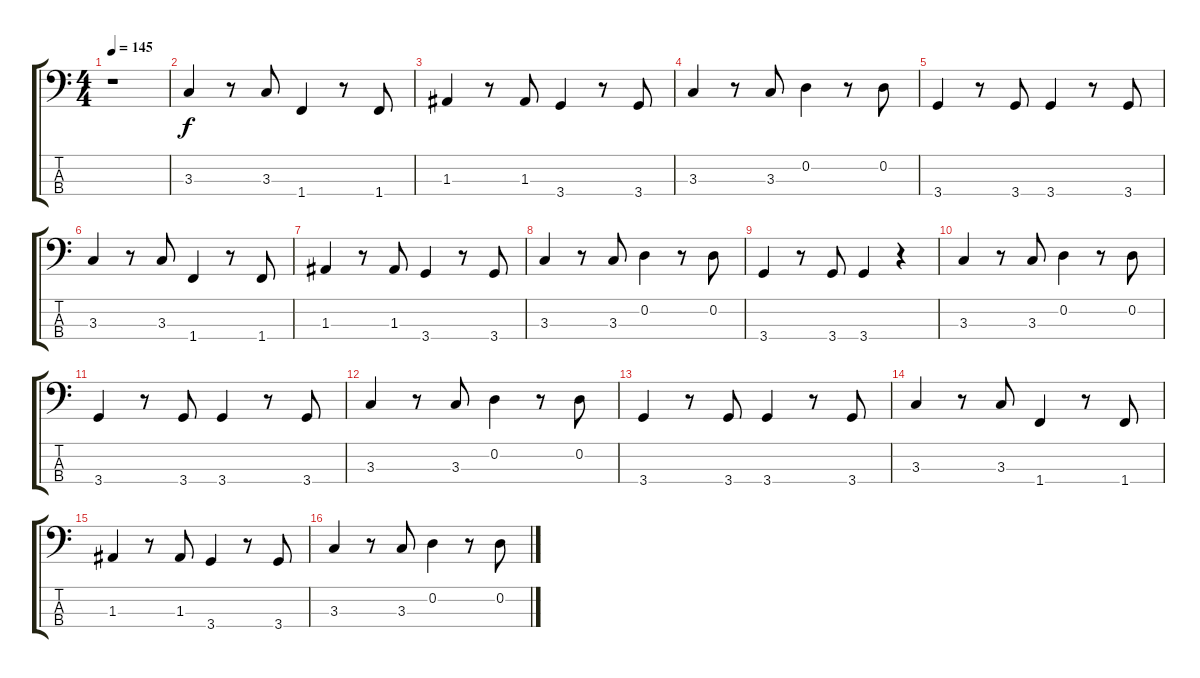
\track "" {instrument electricbassfinger}
\staff {score tabs}
\tuning (G2 D2 A1 E1) {hide}
\ts (4 4)
\tempo 145
\clef f4
\ks c
r.1{dy f instrument electricbassfinger} |
3.3.4 r.8 3.3.8 1.4.4 r.8 1.4.8 |
1.3.4 r.8 1.3.8 3.4.4 r.8 3.4.8 |
3.3.4 r.8 3.3.8 0.2.4 r.8 0.2.8 |
3.4.4 r.8 3.4.8 3.4.4 r.8 3.4.8 |
3.3.4 r.8 3.3.8 1.4.4 r.8 1.4.8 |
1.3.4 r.8 1.3.8 3.4.4 r.8 3.4.8 |
3.3.4 r.8 3.3.8 0.2.4 r.8 0.2.8 |
3.4.4 r.8 3.4.8 3.4.4 r.4 |
3.3.4 r.8 3.3.8 0.2.4 r.8 0.2.8 |
3.4.4 r.8 3.4.8 3.4.4 r.8 3.4.8 |
3.3.4 r.8 3.3.8 0.2.4 r.8 0.2.8 |
3.4.4 r.8 3.4.8 3.4.4 r.8 3.4.8 |
3.3.4 r.8 3.3.8 1.4.4 r.8 1.4.8 |
1.3.4 r.8 1.3.8 3.4.4 r.8 3.4.8 |
3.3.4 r.8 3.3.8 0.2.4 r.8 0.2.8
